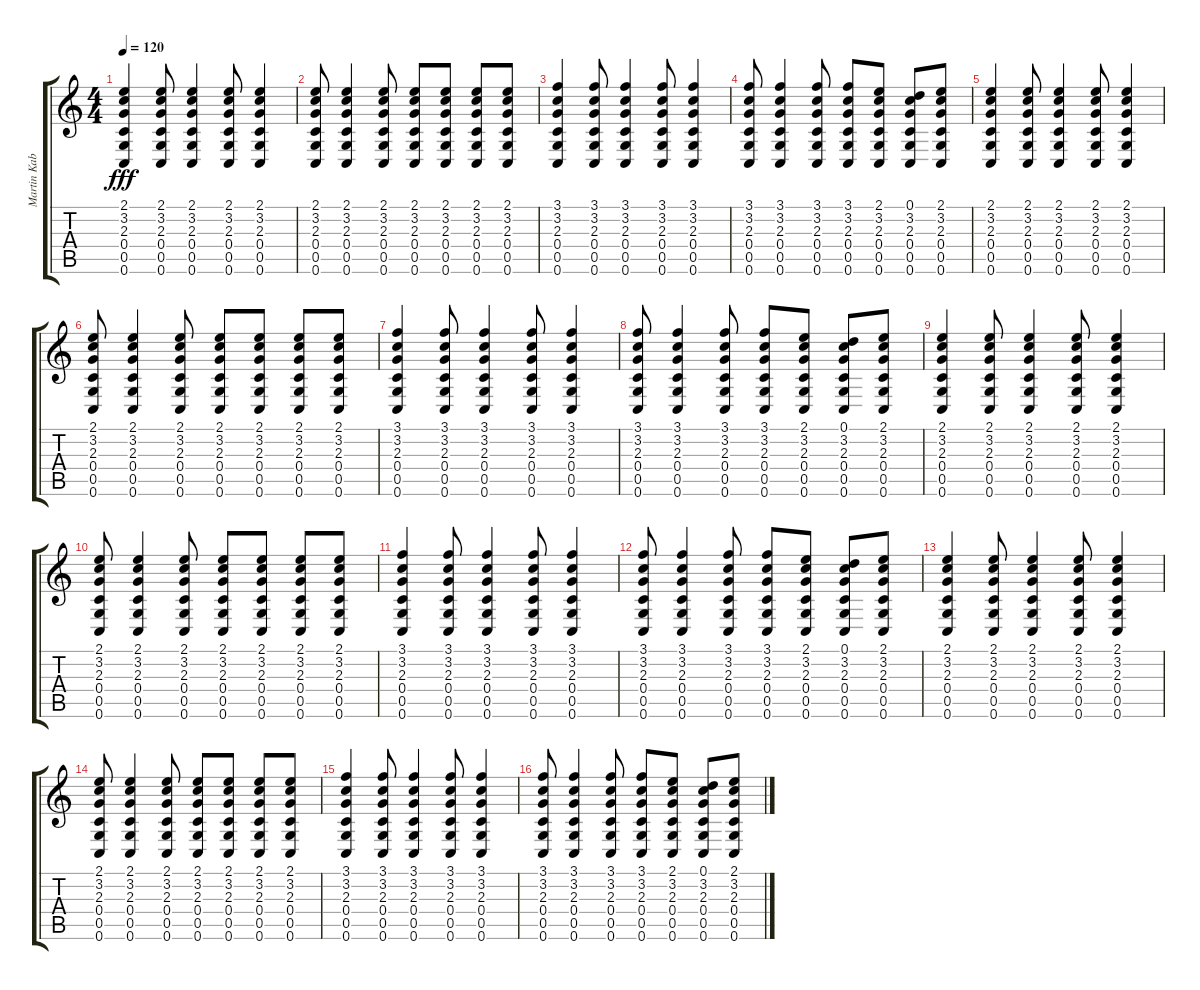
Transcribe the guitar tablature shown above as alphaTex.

\track ("Martin Kabicek" "Martin Kab") {instrument acousticguitarsteel}
\staff {score tabs}
\tuning (D4 A3 F3 C3 G2 C2) {hide}
\ts (4 4)
\tempo 120
\clef g2
\ks c
(2.1 3.2 2.3 0.4 0.5 0.6).4{dy fff} (2.1 3.2 2.3 0.4 0.5 0.6).8 (2.1 3.2 2.3 0.4 0.5 0.6).4 (2.1 3.2 2.3 0.4 0.5 0.6).8 (2.1 3.2 2.3 0.4 0.5 0.6).4 |
(2.1 3.2 2.3 0.4 0.5 0.6).8 (2.1 3.2 2.3 0.4 0.5 0.6).4 (2.1 3.2 2.3 0.4 0.5 0.6).8 (2.1 3.2 2.3 0.4 0.5 0.6).8 (2.1 3.2 2.3 0.4 0.5 0.6).8 (2.1 3.2 2.3 0.4 0.5 0.6).8 (2.1 3.2 2.3 0.4 0.5 0.6).8 |
(3.1 3.2 2.3 0.4 0.5 0.6).4 (3.1 3.2 2.3 0.4 0.5 0.6).8 (3.1 3.2 2.3 0.4 0.5 0.6).4 (3.1 3.2 2.3 0.4 0.5 0.6).8 (3.1 3.2 2.3 0.4 0.5 0.6).4 |
(3.1 3.2 2.3 0.4 0.5 0.6).8 (3.1 3.2 2.3 0.4 0.5 0.6).4 (3.1 3.2 2.3 0.4 0.5 0.6).8 (3.1 3.2 2.3 0.4 0.5 0.6).8 (2.1 3.2 2.3 0.4 0.5 0.6).8 (0.1 3.2 2.3 0.4 0.5 0.6).8 (2.1 3.2 2.3 0.4 0.5 0.6).8 |
(2.1 3.2 2.3 0.4 0.5 0.6).4 (2.1 3.2 2.3 0.4 0.5 0.6).8 (2.1 3.2 2.3 0.4 0.5 0.6).4 (2.1 3.2 2.3 0.4 0.5 0.6).8 (2.1 3.2 2.3 0.4 0.5 0.6).4 |
(2.1 3.2 2.3 0.4 0.5 0.6).8 (2.1 3.2 2.3 0.4 0.5 0.6).4 (2.1 3.2 2.3 0.4 0.5 0.6).8 (2.1 3.2 2.3 0.4 0.5 0.6).8 (2.1 3.2 2.3 0.4 0.5 0.6).8 (2.1 3.2 2.3 0.4 0.5 0.6).8 (2.1 3.2 2.3 0.4 0.5 0.6).8 |
(3.1 3.2 2.3 0.4 0.5 0.6).4 (3.1 3.2 2.3 0.4 0.5 0.6).8 (3.1 3.2 2.3 0.4 0.5 0.6).4 (3.1 3.2 2.3 0.4 0.5 0.6).8 (3.1 3.2 2.3 0.4 0.5 0.6).4 |
(3.1 3.2 2.3 0.4 0.5 0.6).8 (3.1 3.2 2.3 0.4 0.5 0.6).4 (3.1 3.2 2.3 0.4 0.5 0.6).8 (3.1 3.2 2.3 0.4 0.5 0.6).8 (2.1 3.2 2.3 0.4 0.5 0.6).8 (0.1 3.2 2.3 0.4 0.5 0.6).8 (2.1 3.2 2.3 0.4 0.5 0.6).8 |
(2.1 3.2 2.3 0.4 0.5 0.6).4 (2.1 3.2 2.3 0.4 0.5 0.6).8 (2.1 3.2 2.3 0.4 0.5 0.6).4 (2.1 3.2 2.3 0.4 0.5 0.6).8 (2.1 3.2 2.3 0.4 0.5 0.6).4 |
(2.1 3.2 2.3 0.4 0.5 0.6).8 (2.1 3.2 2.3 0.4 0.5 0.6).4 (2.1 3.2 2.3 0.4 0.5 0.6).8 (2.1 3.2 2.3 0.4 0.5 0.6).8 (2.1 3.2 2.3 0.4 0.5 0.6).8 (2.1 3.2 2.3 0.4 0.5 0.6).8 (2.1 3.2 2.3 0.4 0.5 0.6).8 |
(3.1 3.2 2.3 0.4 0.5 0.6).4{volume 10} (3.1 3.2 2.3 0.4 0.5 0.6).8 (3.1 3.2 2.3 0.4 0.5 0.6).4 (3.1 3.2 2.3 0.4 0.5 0.6).8 (3.1 3.2 2.3 0.4 0.5 0.6).4 |
(3.1 3.2 2.3 0.4 0.5 0.6).8{volume 9} (3.1 3.2 2.3 0.4 0.5 0.6).4 (3.1 3.2 2.3 0.4 0.5 0.6).8 (3.1 3.2 2.3 0.4 0.5 0.6).8 (2.1 3.2 2.3 0.4 0.5 0.6).8 (0.1 3.2 2.3 0.4 0.5 0.6).8 (2.1 3.2 2.3 0.4 0.5 0.6).8 |
(2.1 3.2 2.3 0.4 0.5 0.6).4{volume 8} (2.1 3.2 2.3 0.4 0.5 0.6).8 (2.1 3.2 2.3 0.4 0.5 0.6).4 (2.1 3.2 2.3 0.4 0.5 0.6).8 (2.1 3.2 2.3 0.4 0.5 0.6).4 |
(2.1 3.2 2.3 0.4 0.5 0.6).8{volume 7} (2.1 3.2 2.3 0.4 0.5 0.6).4 (2.1 3.2 2.3 0.4 0.5 0.6).8 (2.1 3.2 2.3 0.4 0.5 0.6).8 (2.1 3.2 2.3 0.4 0.5 0.6).8 (2.1 3.2 2.3 0.4 0.5 0.6).8 (2.1 3.2 2.3 0.4 0.5 0.6).8 |
(3.1 3.2 2.3 0.4 0.5 0.6).4{volume 6} (3.1 3.2 2.3 0.4 0.5 0.6).8 (3.1 3.2 2.3 0.4 0.5 0.6).4 (3.1 3.2 2.3 0.4 0.5 0.6).8 (3.1 3.2 2.3 0.4 0.5 0.6).4 |
(3.1 3.2 2.3 0.4 0.5 0.6).8{volume 5} (3.1 3.2 2.3 0.4 0.5 0.6).4 (3.1 3.2 2.3 0.4 0.5 0.6).8 (3.1 3.2 2.3 0.4 0.5 0.6).8 (2.1 3.2 2.3 0.4 0.5 0.6).8 (0.1 3.2 2.3 0.4 0.5 0.6).8 (2.1 3.2 2.3 0.4 0.5 0.6).8
